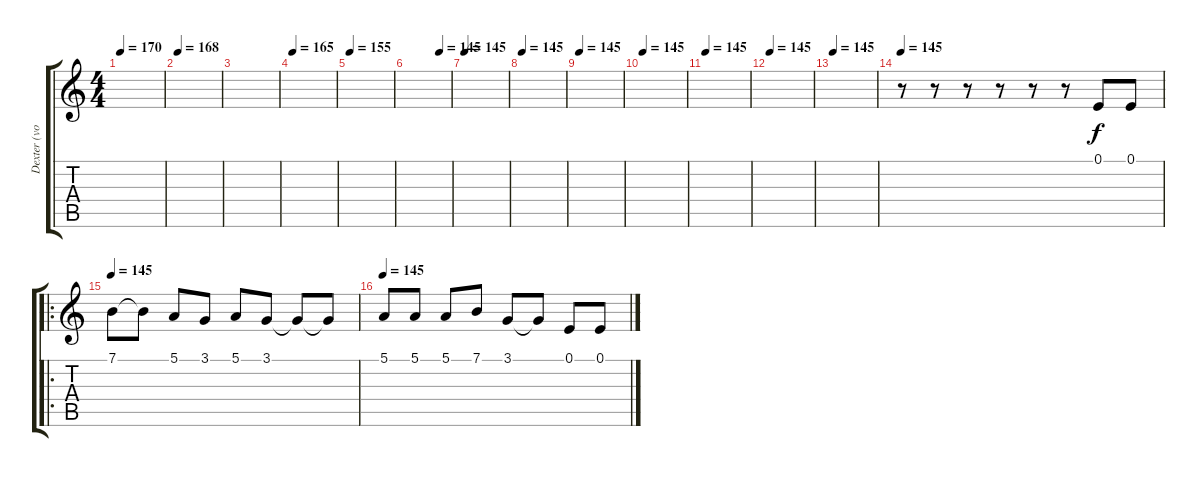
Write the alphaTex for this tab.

\track ("Dexter (vocals)" "Dexter (vo") {instrument oboe}
\staff {score tabs}
\tuning (E4 B3 G3 D3 A2 E2) {hide}
\ts (4 4)
\tempo 170
\clef g2
\ks c
|
\tempo 168
|
|
\tempo 165
|
\tempo 155
|
\tempo (145 0.75)
|
\tempo 145
|
\tempo 145
|
\tempo 145
|
\tempo 145
|
\tempo 145
|
\tempo 145
|
\tempo 145
|
\tempo 145
r.8 r.8 r.8 r.8 r.8 r.8 0.1.8 0.1.8 |
\ro
\tempo 145
7.1.8 7.1{t}.8 5.1.8 3.1.8 5.1.8 3.1.8 3.1{t}.8 3.1{t}.8 |
\tempo 145
5.1.8 5.1.8 5.1.8 7.1.8 3.1.8 3.1{t}.8 0.1.8 0.1.8
